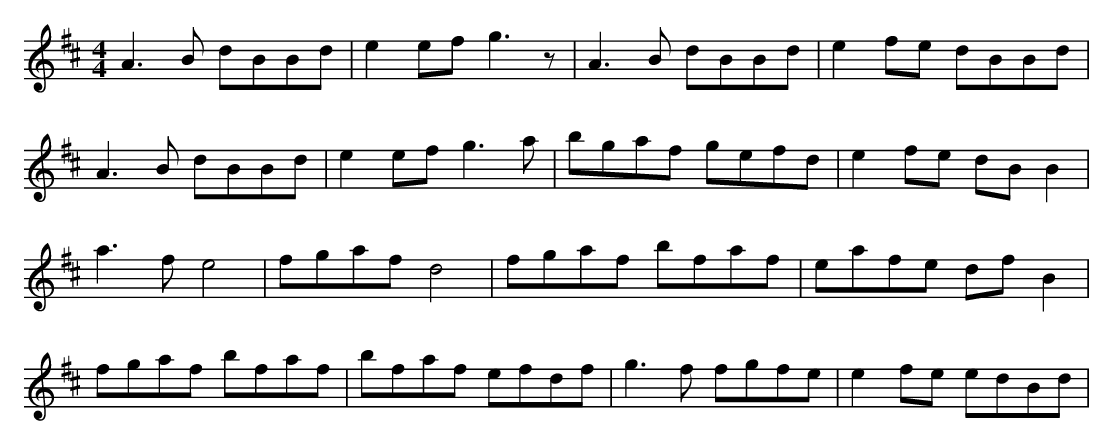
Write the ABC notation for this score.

X:1
M:4/4
K:D
A3 B dBBd|e2 ef g3 z|A3 B dBBd|e2 fe dBBd|
A3 B dBBd|e2 ef g3 a|bgaf gefd|e2 fe dB B2|
a3 f e4|fgaf d4|fgaf bfaf|eafe df B2|
fgaf bfaf|bfaf efdf|g3 f fgfe|e2 fe edBd|
